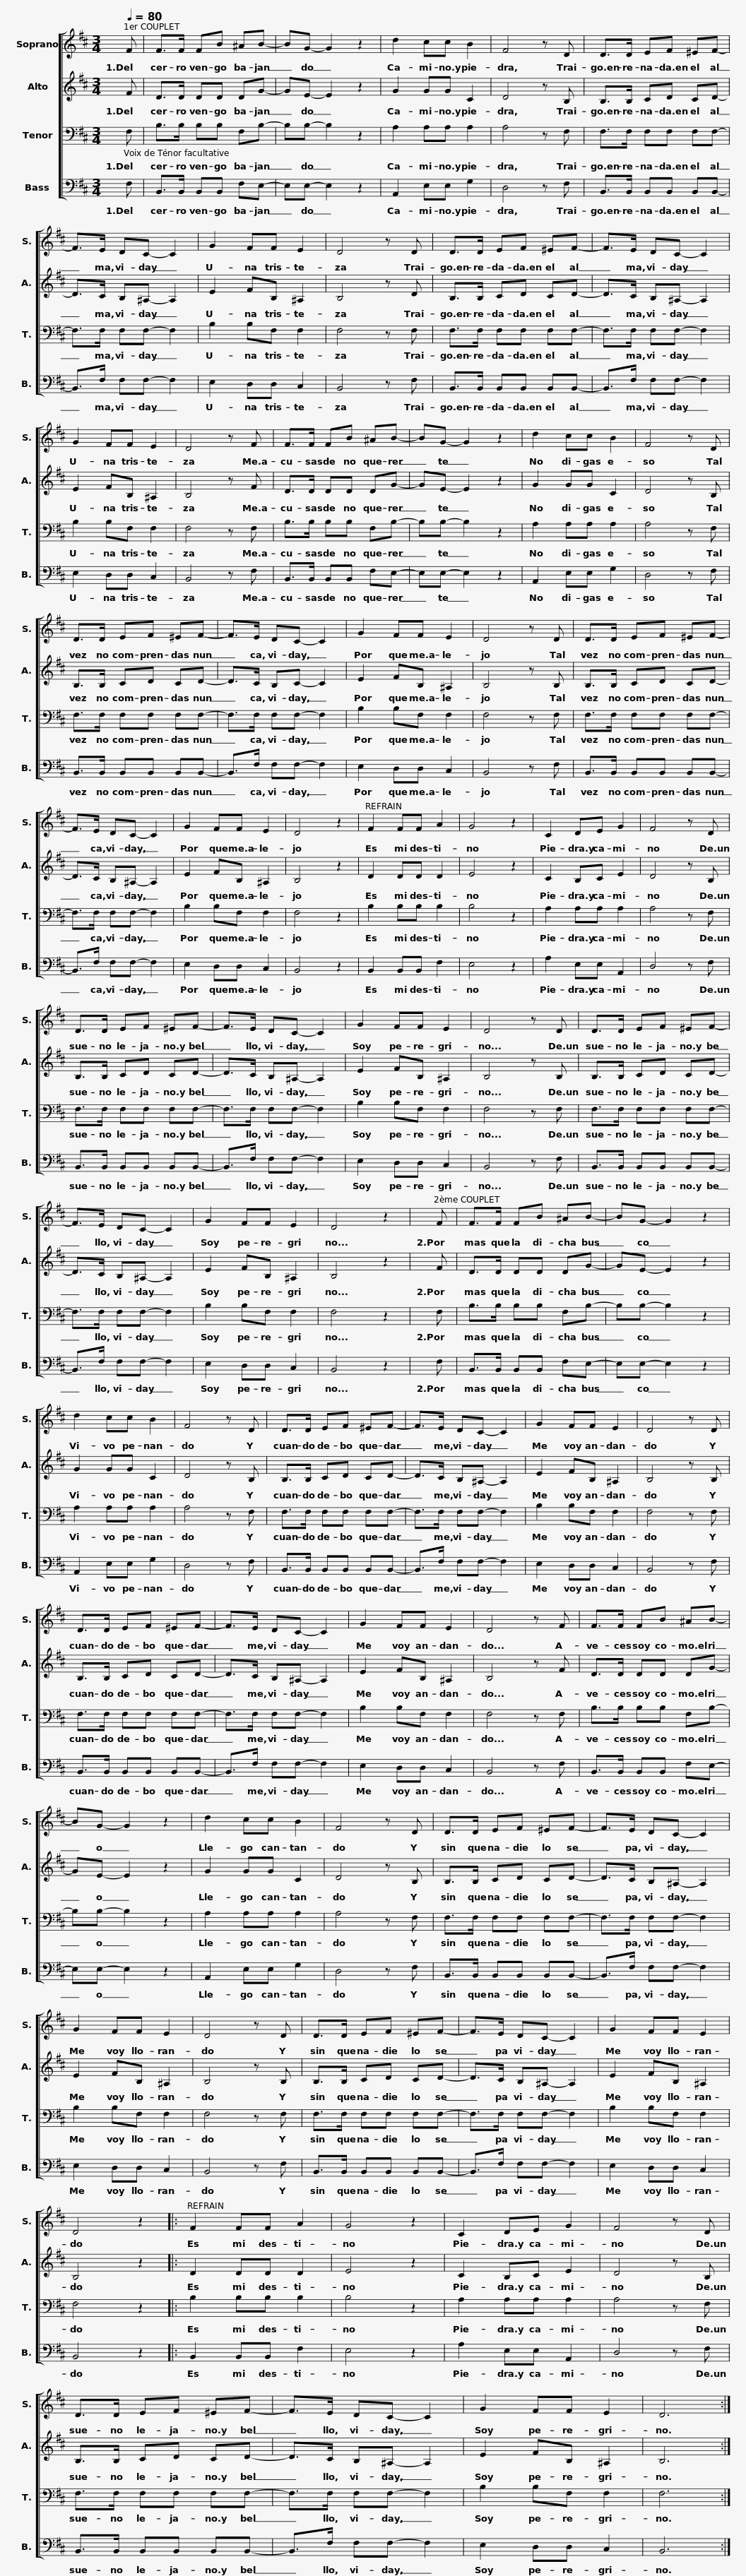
X:1
%%score [ 1 2 3 4 ]
L:1/8
Q:1/4=80
M:3/4
I:linebreak $
K:D
V:1 treble
V:2 treble
V:3 bass
V:4 bass
V:1
 F | F>F FB ^AB- | BG- G2 z2 | d2 cc B2 | F4 z D | %5
 D>D EF ^EF- | F>E DC- C2 | G2 FF E2 |$ D4 z D | D>D EF ^EF- | %10
 F>E DC- C2 | G2 FF E2 | D4 z F | F>F FB ^AB- | BG- G2 z2 | %15
 d2 cc B2 | F4 z D |$ D>D EF ^EF- | F>E DC- C2 | G2 FF E2 | %20
 D4 z D | D>D EF ^EF- | F>E DC- C2 | G2 FF E2 |$ D4 z2 |$ %25
 F2 FF A2 | G4 z2 | C2 DE G2 | F4 z D | D>D EF ^EF- | %30
 F>E DC- C2 | G2 FF E2 | D4 z D |$ D>D EF ^EF- | F>E DC- C2 | %35
 G2 FF E2 | D4 z2 |$ F | F>F FB ^AB- | BG- G2 z2 | %40
 d2 cc B2 | F4 z D | D>D EF ^EF- | F>E DC- C2 | G2 FF E2 | %45
 D4 z D |$ D>D EF ^EF- | F>E DC- C2 | G2 FF E2 | D4 z F | %50
 F>F FB ^AB- | BG- G2 z2 | d2 cc B2 | F4 z D |$ D>D EF ^EF- | %55
 F>E DC- C2 | G2 FF E2 | D4 z D | D>D EF ^EF- | F>E DC- C2 | %60
 G2 FF E2 | D4 z2 |:$ F2 FF A2 | G4 z2 | C2 DE G2 | %65
 F4 z D | D>D EF ^EF- | F>E DC- C2 | G2 FF E2 | D6 :| %70
V:2
 F | D>D DD DG- | GE- E2 z2 | G2 GG C2 | D4 z B, | %5
 B,>B, CD CD- | D>C B,^A,- A,2 | E2 FB, ^A,2 |$ B,4 z D | B,>B, CD CD- | %10
 D>C B,^A,- A,2 | E2 FB, ^A,2 | B,4 z F | D>D DD DG- | GE- E2 z2 | %15
 G2 GG C2 | D4 z B, |$ B,>B, CD CD- | D>C B,C- C2 | E2 FB, ^A,2 | %20
 B,4 z B, | B,>B, CD CD- | D>C B,^A,- A,2 | E2 FB, ^A,2 |$ B,4 z2 |$ %25
 D2 DD D2 | E4 z2 | C2 B,C E2 | D4 z B, | B,>B, CD CD- | %30
 D>C B,^A,- A,2 | E2 FB, ^A,2 | B,4 z B, |$ B,>B, CD CD- | D>C B,^A,- A,2 | %35
 E2 FB, ^A,2 | B,4 z2 |$ F | D>D DD DG- | GE- E2 z2 | %40
 G2 GG C2 | D4 z B, | B,>B, CD CD- | D>C B,^A,- A,2 | E2 FB, ^A,2 | %45
 B,4 z B, |$ B,>B, CD CD- | D>C B,^A,- A,2 | E2 FB, ^A,2 | B,4 z F | %50
 D>D DD DG- | GE- E2 z2 | G2 GG C2 | D4 z B, |$ B,>B, CD CD- | %55
 D>C B,^A,- A,2 | E2 FB, ^A,2 | B,4 z B, | B,>B, CD CD- | D>C B,^A,- A,2 | %60
 E2 FB, ^A,2 | B,4 z2 |:$ D2 DD D2 | E4 z2 | C2 B,C E2 | %65
 D4 z B, | B,>B, CD CD- | D>C B,^A,- A,2 | E2 FB, ^A,2 | B,6 :| %70
V:3
 F, | B,>B, B,B, F,B,- | B,B,- B,2 z2 | A,2 A,A, A,2 | A,4 z F, | %5
 F,>F, F,F, F,F,- | F,>F, F,F,- F,2 | B,2 B,F, F,2 |$ F,4 z F, | F,>F, F,F, F,F,- | %10
 F,>F, F,F,- F,2 | B,2 B,F, F,2 | F,4 z F, | B,>B, B,B, F,B,- | B,B,- B,2 z2 | %15
 A,2 A,A, A,2 | A,4 z F, |$ F,>F, F,F, F,F,- | F,>F, F,F,- F,2 | B,2 B,F, F,2 | %20
 F,4 z F, | F,>F, F,F, F,F,- | F,>F, F,F,- F,2 | B,2 B,F, F,2 |$ F,4 z2 |$ %25
 B,2 B,B, B,2 | B,4 z2 | A,2 A,A, A,2 | A,4 z F, | F,>F, F,F, F,F,- | %30
 F,>F, F,F,- F,2 | B,2 B,F, F,2 | F,4 z F, |$ F,>F, F,F, F,F,- | F,>F, F,F,- F,2 | %35
 B,2 B,F, F,2 | F,4 z2 |$ F, | B,>B, B,B, F,B,- | B,B,- B,2 z2 | %40
 A,2 A,A, A,2 | A,4 z F, | F,>F, F,F, F,F,- | F,>F, F,F,- F,2 | B,2 B,F, F,2 | %45
 F,4 z F, |$ F,>F, F,F, F,F,- | F,>F, F,F,- F,2 | B,2 B,F, F,2 | F,4 z F, | %50
 B,>B, B,B, F,B,- | B,B,- B,2 z2 | A,2 A,A, A,2 | A,4 z F, |$ F,>F, F,F, F,F,- | %55
 F,>F, F,F,- F,2 | B,2 B,F, F,2 | F,4 z F, | F,>F, F,F, F,F,- | F,>F, F,F,- F,2 | %60
 B,2 B,F, F,2 | F,4 z2 |:$ B,2 B,B, B,2 | B,4 z2 | A,2 A,A, A,2 | %65
 A,4 z F, | F,>F, F,F, F,F,- | F,>F, F,F,- F,2 | B,2 B,F, F,2 | F,6 :| %70
V:4
 F, | B,,>B,, B,,B,, F,E,- | E,E,- E,2 z2 | A,,2 E,E, G,2 | D,4 z F, | %5
 B,,>B,, B,,B,, B,,B,,- | B,,>F, F,F,- F,2 | E,2 D,D, C,2 |$ B,,4 z F, | B,,>B,, B,,B,, B,,B,,- | %10
 B,,>F, F,F,- F,2 | E,2 D,D, C,2 | B,,4 z F, | B,,>B,, B,,B,, F,E,- | E,E,- E,2 z2 | %15
 A,,2 E,E, G,2 | D,4 z F, |$ B,,>B,, B,,B,, B,,B,,- | B,,>F, F,F,- F,2 | E,2 D,D, C,2 | %20
 B,,4 z F, | B,,>B,, B,,B,, B,,B,,- | B,,>F, F,F,- F,2 | E,2 D,D, C,2 |$ B,,4 z2 |$ %25
 B,,2 B,,B,, F,2 | E,4 z2 | A,2 E,E, A,,2 | D,4 z F, | B,,>B,, B,,B,, B,,B,,- | %30
 B,,>F, F,F,- F,2 | E,2 D,D, C,2 | B,,4 z F, |$ B,,>B,, B,,B,, B,,B,,- | B,,>F, F,F,- F,2 | %35
 E,2 D,D, C,2 | B,,4 z2 |$ F, | B,,>B,, B,,B,, F,E,- | E,E,- E,2 z2 | %40
 A,,2 E,E, G,2 | D,4 z F, | B,,>B,, B,,B,, B,,B,,- | B,,>F, F,F,- F,2 | E,2 D,D, C,2 | %45
 B,,4 z F, |$ B,,>B,, B,,B,, B,,B,,- | B,,>F, F,F,- F,2 | E,2 D,D, C,2 | B,,4 z F, | %50
 B,,>B,, B,,B,, F,E,- | E,E,- E,2 z2 | A,,2 E,E, G,2 | D,4 z F, |$ B,,>B,, B,,B,, B,,B,,- | %55
 B,,>F, F,F,- F,2 | E,2 D,D, C,2 | B,,4 z F, | B,,>B,, B,,B,, B,,B,,- | B,,>F, F,F,- F,2 | %60
 E,2 D,D, C,2 | B,,4 z2 |:$ B,,2 B,,B,, F,2 | E,4 z2 | A,2 E,E, A,,2 | %65
 D,4 z F, | B,,>B,, B,,B,, B,,B,,- | B,,>F, F,F,- F,2 | E,2 D,D, C,2 | B,,6 :| %70
